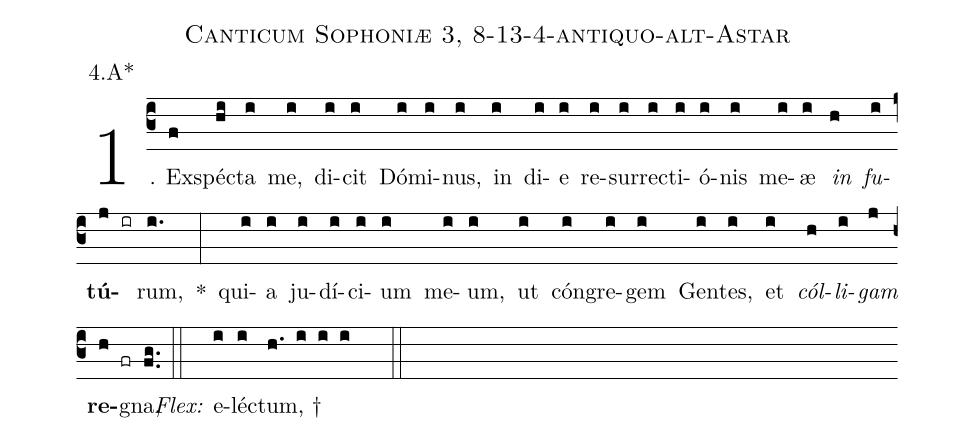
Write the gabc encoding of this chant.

name: Canticum Sophoniæ 3, 8-13-4-antiquo-alt-Astar;
annotation: 4.A*;
%%
(c3)1. Ex(f)spéc(hi)ta(i) me,(i) di(i)cit(i) Dó(i)mi(i)nus,(i) in(i) di(i)e(i) re(i)sur(i)rec(i)ti(i)ó(i)nis(i) me(i)æ(i) <i>in</i>(h) <i>fu</i>(i)<b>tú</b>(j ir)rum,(i.) *(:) qui(i)a(i) ju(i)dí(i)ci(i)um(i) me(i)um,(i) ut(i) cón(i)gre(i)gem(i) Gen(i)tes,(i) et(i) <i>cól</i>(h)<i>li</i>(i)<i>gam</i>(j) <b>re</b>(h fr)gna,(fg..) (::)
<i>Flex:</i>()  e(i)léc(i)tum, †(h. i i i  ::)
